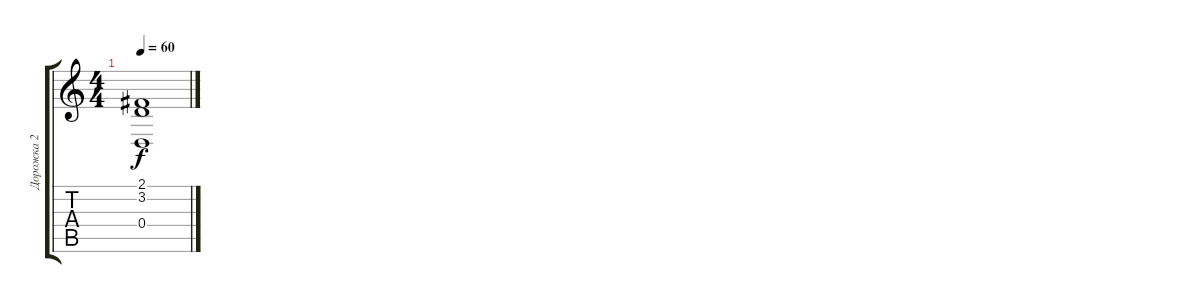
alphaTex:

\track ("Дорожка 2" "Дорожка 2") {instrument electricgrandpiano}
\staff {score tabs}
\tuning (E4 B3 G3 D3 A2 E2) {hide}
\ts (4 4)
\tempo 60
\clef g2
\ks c
(2.1 3.2 0.4).1{dy f}
